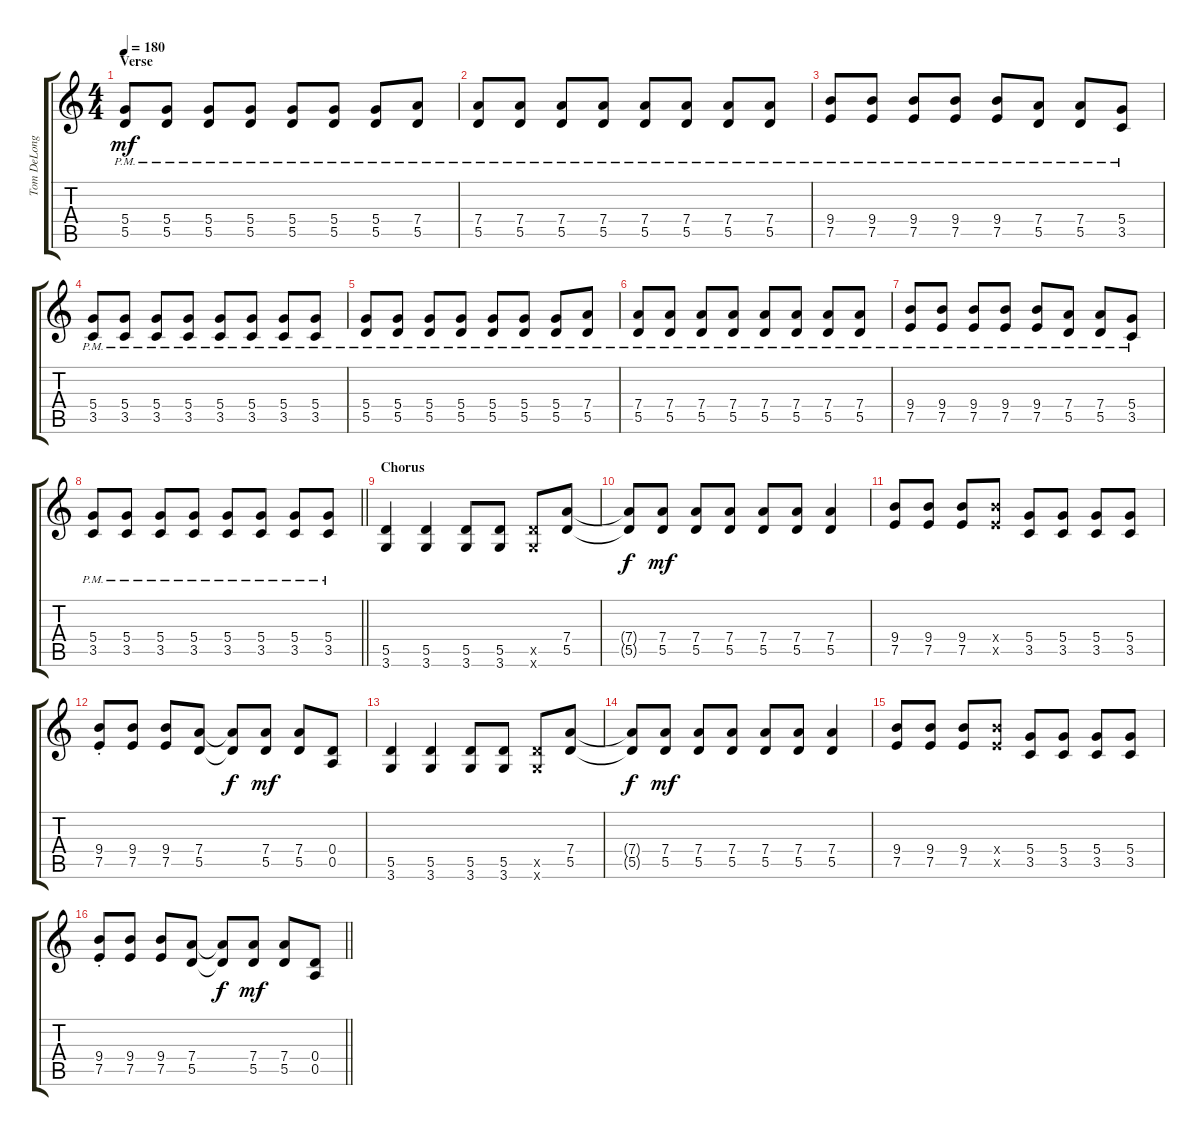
\track ("Tom DeLonge 1" "Tom DeLong") {instrument electricguitarclean}
\staff {score tabs}
\tuning (E4 B3 G3 D3 A2 E2) {hide}
\ts (4 4)
\section ("" "Verse")
\tempo 180
\clef g2
\ks c
(5.4{pm} 5.5{pm}).8{dy mf} (5.4{pm} 5.5{pm}).8 (5.4{pm} 5.5{pm}).8 (5.4{pm} 5.5{pm}).8 (5.4{pm} 5.5{pm}).8 (5.4{pm} 5.5{pm}).8 (5.4{pm} 5.5{pm}).8 (7.4{pm} 5.5{pm}).8 |
(7.4{pm} 5.5{pm}).8 (7.4{pm} 5.5{pm}).8 (7.4{pm} 5.5{pm}).8 (7.4{pm} 5.5{pm}).8 (7.4{pm} 5.5{pm}).8 (7.4{pm} 5.5{pm}).8 (7.4{pm} 5.5{pm}).8 (7.4{pm} 5.5{pm}).8 |
(9.4{pm} 7.5{pm}).8 (9.4{pm} 7.5{pm}).8 (9.4{pm} 7.5{pm}).8 (9.4{pm} 7.5{pm}).8 (9.4{pm} 7.5{pm}).8 (7.4{pm} 5.5{pm}).8 (7.4{pm} 5.5{pm}).8 (5.4{pm} 3.5{pm}).8 |
(5.4{pm} 3.5{pm}).8 (5.4{pm} 3.5{pm}).8 (5.4{pm} 3.5{pm}).8 (5.4{pm} 3.5{pm}).8 (5.4{pm} 3.5{pm}).8 (5.4{pm} 3.5{pm}).8 (5.4{pm} 3.5{pm}).8 (5.4{pm} 3.5{pm}).8 |
(5.4{pm} 5.5{pm}).8 (5.4{pm} 5.5{pm}).8 (5.4{pm} 5.5{pm}).8 (5.4{pm} 5.5{pm}).8 (5.4{pm} 5.5{pm}).8 (5.4{pm} 5.5{pm}).8 (5.4{pm} 5.5{pm}).8 (7.4{pm} 5.5{pm}).8 |
(7.4{pm} 5.5{pm}).8 (7.4{pm} 5.5{pm}).8 (7.4{pm} 5.5{pm}).8 (7.4{pm} 5.5{pm}).8 (7.4{pm} 5.5{pm}).8 (7.4{pm} 5.5{pm}).8 (7.4{pm} 5.5{pm}).8 (7.4{pm} 5.5{pm}).8 |
(9.4{pm} 7.5{pm}).8 (9.4{pm} 7.5{pm}).8 (9.4{pm} 7.5{pm}).8 (9.4{pm} 7.5{pm}).8 (9.4{pm} 7.5{pm}).8 (7.4{pm} 5.5{pm}).8 (7.4{pm} 5.5{pm}).8 (5.4{pm} 3.5{pm}).8 |
\barLineRight lightlight
(5.4{pm} 3.5{pm}).8 (5.4{pm} 3.5{pm}).8 (5.4{pm} 3.5{pm}).8 (5.4{pm} 3.5{pm}).8 (5.4{pm} 3.5{pm}).8 (5.4{pm} 3.5{pm}).8 (5.4{pm} 3.5{pm}).8 (5.4{pm} 3.5{pm}).8 |
\section ("" "Chorus")
(5.5 3.6).4 (5.5 3.6).4 (5.5 3.6).8 (5.5 3.6).8 (5.5{x} 3.6{x}).8 (7.4 5.5).8 |
(7.4{t} 5.5{t}).8{dy f} (7.4 5.5).8{dy mf} (7.4 5.5).8 (7.4 5.5).8 (7.4 5.5).8 (7.4 5.5).8 (7.4 5.5).4 |
(9.4 7.5).8 (9.4 7.5).8 (9.4 7.5).8 (9.4{x} 7.5{x}).8 (5.4 3.5).8 (5.4 3.5).8 (5.4 3.5).8 (5.4 3.5).8 |
(9.4 7.5{st}).8 (9.4 7.5).8 (9.4 7.5).8 (7.4 5.5).8 (7.4{t} 5.5{t}).8{dy f} (7.4 5.5).8{dy mf} (7.4 5.5).8 (0.4 0.5).8 |
(5.5 3.6).4 (5.5 3.6).4 (5.5 3.6).8 (5.5 3.6).8 (5.5{x} 3.6{x}).8 (7.4 5.5).8 |
(7.4{t} 5.5{t}).8{dy f} (7.4 5.5).8{dy mf} (7.4 5.5).8 (7.4 5.5).8 (7.4 5.5).8 (7.4 5.5).8 (7.4 5.5).4 |
(9.4 7.5).8 (9.4 7.5).8 (9.4 7.5).8 (9.4{x} 7.5{x}).8 (5.4 3.5).8 (5.4 3.5).8 (5.4 3.5).8 (5.4 3.5).8 |
\barLineRight lightlight
(9.4 7.5{st}).8 (9.4 7.5).8 (9.4 7.5).8 (7.4 5.5).8 (7.4{t} 5.5{t}).8{dy f} (7.4 5.5).8{dy mf} (7.4 5.5).8 (0.4 0.5).8
